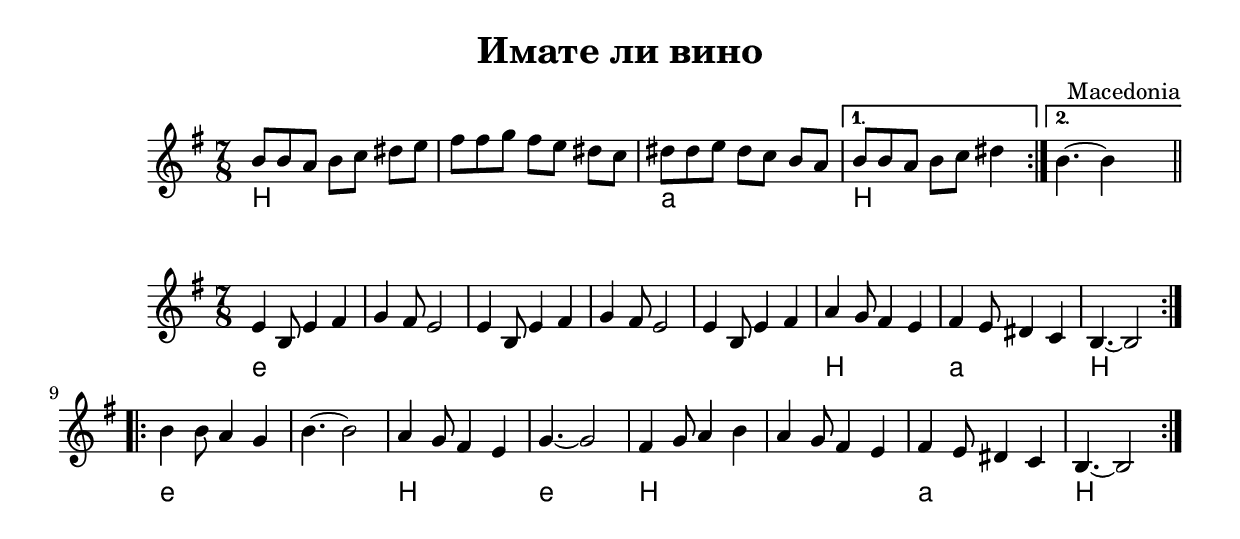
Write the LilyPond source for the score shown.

\version "2.16.2"
\include "deutsch.ly"

instrumental = \relative c'' {
  \clef treble
  \key d \minor
  \time 7/8
  \set Timing.beatStructure = #'(3 2 2)

  \repeat volta 2 {
    a8 a g a b cis d | e e f e d cis b | cis cis d cis b a g |
  }
  \alternative {{
    a8 a g a b cis4 |
  }{
    a4.~ a4 s4 | \bar "||"
  }}
}
instrumentalChords = \chordmode {
  \germanChords
  \set chordNameLowercaseMinor = ##t
  \set chordChanges = ##t

  a4. s2 | a4. s2 | g4.:m s2 |
  a4. s2 |
  a4. s2
}

vocal = \relative c' {
  \clef treble
  \key d \minor
  \time 7/8

  \repeat volta 2 {
    d4 a8 d4 e | f4 e8 d2 | d4 a8 d4 e | f4 e8 d2 |
    d4 a8 d4 e | g4 f8 e4 d | e4 d8 cis4 b | a4.~ a2 | \break
  }
  \repeat volta 2 {
    a'4 a8 g4 f | a4.~ a2 | g4 f8 e4 d | f4.~ f2 |
    e4 f8 g4 a | g4 f8 e4 d | e4 d8 cis4 b | a4.~ a2 |
  }

}
vocalChords = \chordmode {
  \germanChords
  \set chordNameLowercaseMinor = ##t
  \set chordChanges = ##t

  d4.:m s2 | d4.:m s2 | d4.:m s2 | d4.:m s2 |
  d4.:m s2 | a4. s2 | g4.:m s2 | a4. s2 |
  d4.:m s2 | d4.:m s2 | a4. s2 | d4.:m s2 |
  a4. s2 | a4. s2 | g4.:m s2 | a4. s2 |
}

\header {
  title = "Имате ли вино"
  composer = Macedonia
}

\score {
  <<
    \new Staff \transpose d e \instrumental
    \new ChordNames \transpose d e \instrumentalChords
  >>
}

\score {
  <<
    \new Staff \transpose d e \vocal
    \new ChordNames \transpose d e \vocalChords
  >>
}
